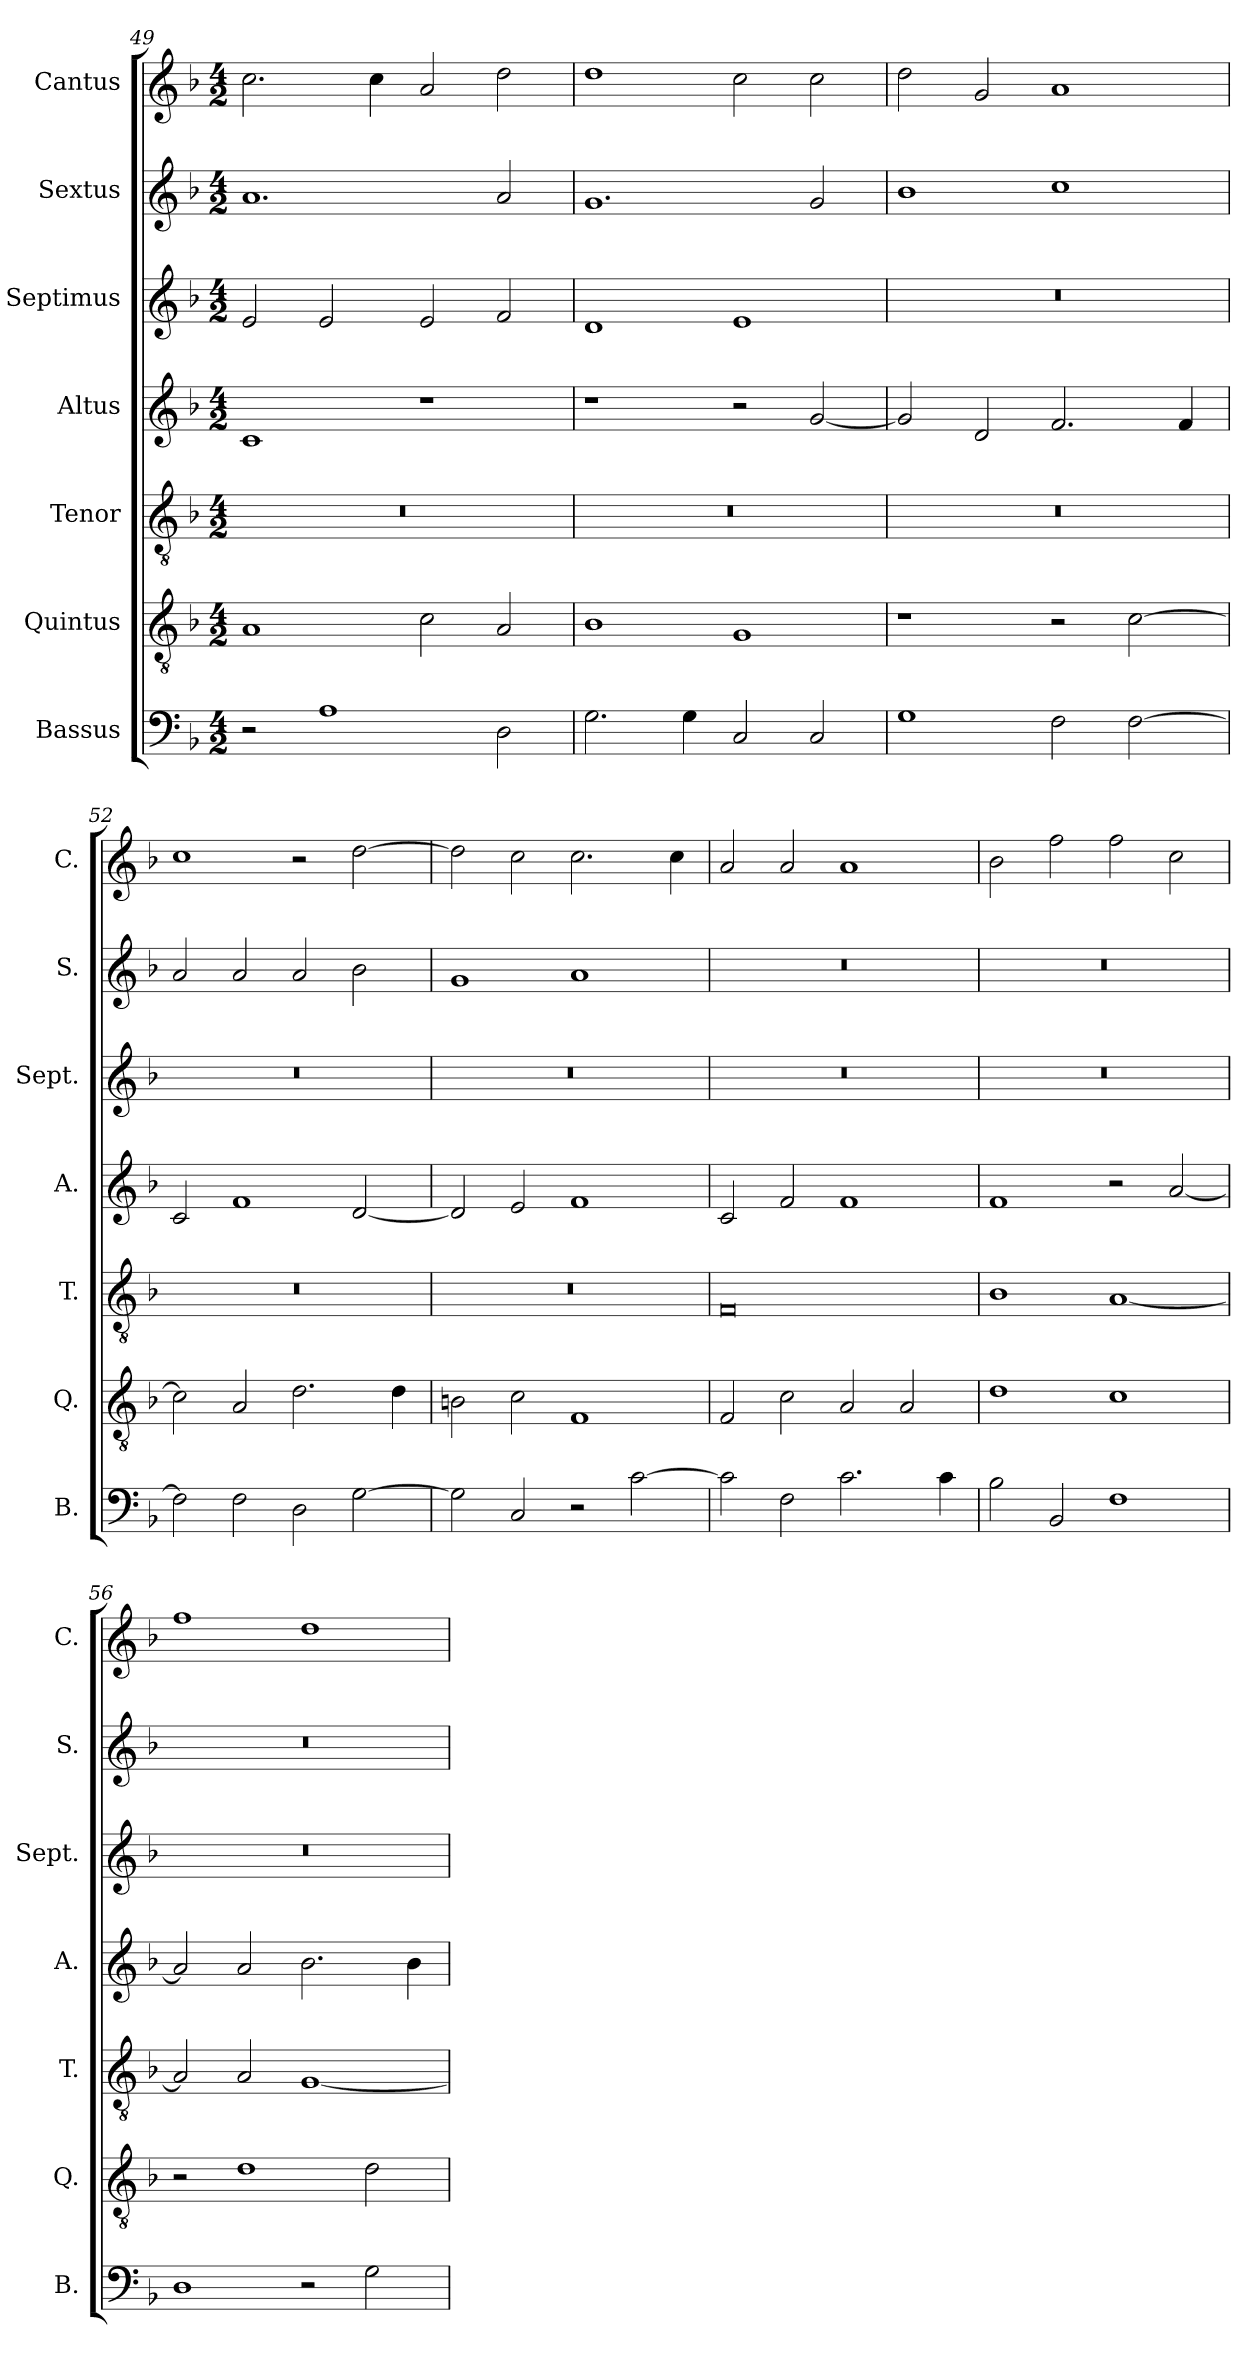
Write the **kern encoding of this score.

**kern	**kern	**kern	**kern	**kern	**kern	**kern
*part7	*part6	*part5	*part4	*part3	*part2	*part1
*staff7	*staff6	*staff5	*staff4	*staff3	*staff2	*staff1
*I"Bassus	*I"Quintus	*I"Tenor	*I"Altus	*I"Septimus	*I"Sextus	*I"Cantus
*I'B.	*I'Q.	*I'T.	*I'A.	*I'Sept.	*I'S.	*I'C.
*clefF4	*clefGv2	*clefGv2	*clefG2	*clefG2	*clefG2	*clefG2
*k[b-]	*k[b-]	*k[b-]	*k[b-]	*k[b-]	*k[b-]	*k[b-]
*F:	*F:	*F:	*F:	*F:	*F:	*F:
*M4/2	*M4/2	*M4/2	*M4/2	*M4/2	*M4/2	*M4/2
=49	=49	=49	=49	=49	=49	=49
2r	1A	0r	1c	2e/	1.a	2.cc\
1A	.	.	.	2e/	.	.
.	.	.	.	.	.	4cc\
.	2c\	.	1r	2e/	.	2a/
2D\	2A/	.	.	2f/	2a/	2dd\
=50	=50	=50	=50	=50	=50	=50
2.G\	1B-	0r	1r	1d	1.g	1dd
4G\	.	.	.	.	.	.
2C/	1G	.	2r	1e	.	2cc\
2C/	.	.	[2g/	.	2g/	2cc\
=51	=51	=51	=51	=51	=51	=51
1G	1r	0r	2g/]	0r	1b-	2dd\
.	.	.	2d/	.	.	2g/
2F\	2r	.	2.f/	.	1cc	1a
[2F\	[2c\	.	.	.	.	.
.	.	.	4f/	.	.	.
=52	=52	=52	=52	=52	=52	=52
2F\]	2c\]	0r	2c/	0r	2a/	1cc
2F\	2A/	.	1f	.	2a/	.
2D\	2.d\	.	.	.	2a/	2r
[2G\	.	.	[2d/	.	2b-\	[2dd\
.	4d\	.	.	.	.	.
=53	=53	=53	=53	=53	=53	=53
2G\]	2Bn\	0r	2d/]	0r	1g	2dd\]
2C/	2c\	.	2e/	.	.	2cc\
2r	1F	.	1f	.	1a	2.cc\
[2c\	.	.	.	.	.	.
.	.	.	.	.	.	4cc\
!!LO:PB:g=z
=54	=54	=54	=54	=54	=54	=54
2c\]	2F/	0F	2c/	0r	0r	2a/
2F\	2c\	.	2f/	.	.	2a/
2.c\	2A/	.	1f	.	.	1a
.	2A/	.	.	.	.	.
4c\	.	.	.	.	.	.
=55	=55	=55	=55	=55	=55	=55
2B-\	1d	1B-	1f	0r	0r	2b-\
2BB-/	.	.	.	.	.	2ff\
1F	1c	[1A	2r	.	.	2ff\
.	.	.	[2a/	.	.	2cc\
=56	=56	=56	=56	=56	=56	=56
1D	2r	2A/]	2a/]	0r	0r	1ff
.	1d	2A/	2a/	.	.	.
2r	.	[1G	2.b-\	.	.	1dd
2G\	2d\	.	.	.	.	.
.	.	.	4b-\	.	.	.
=	=	=	=	=	=	=
*-	*-	*-	*-	*-	*-	*-
